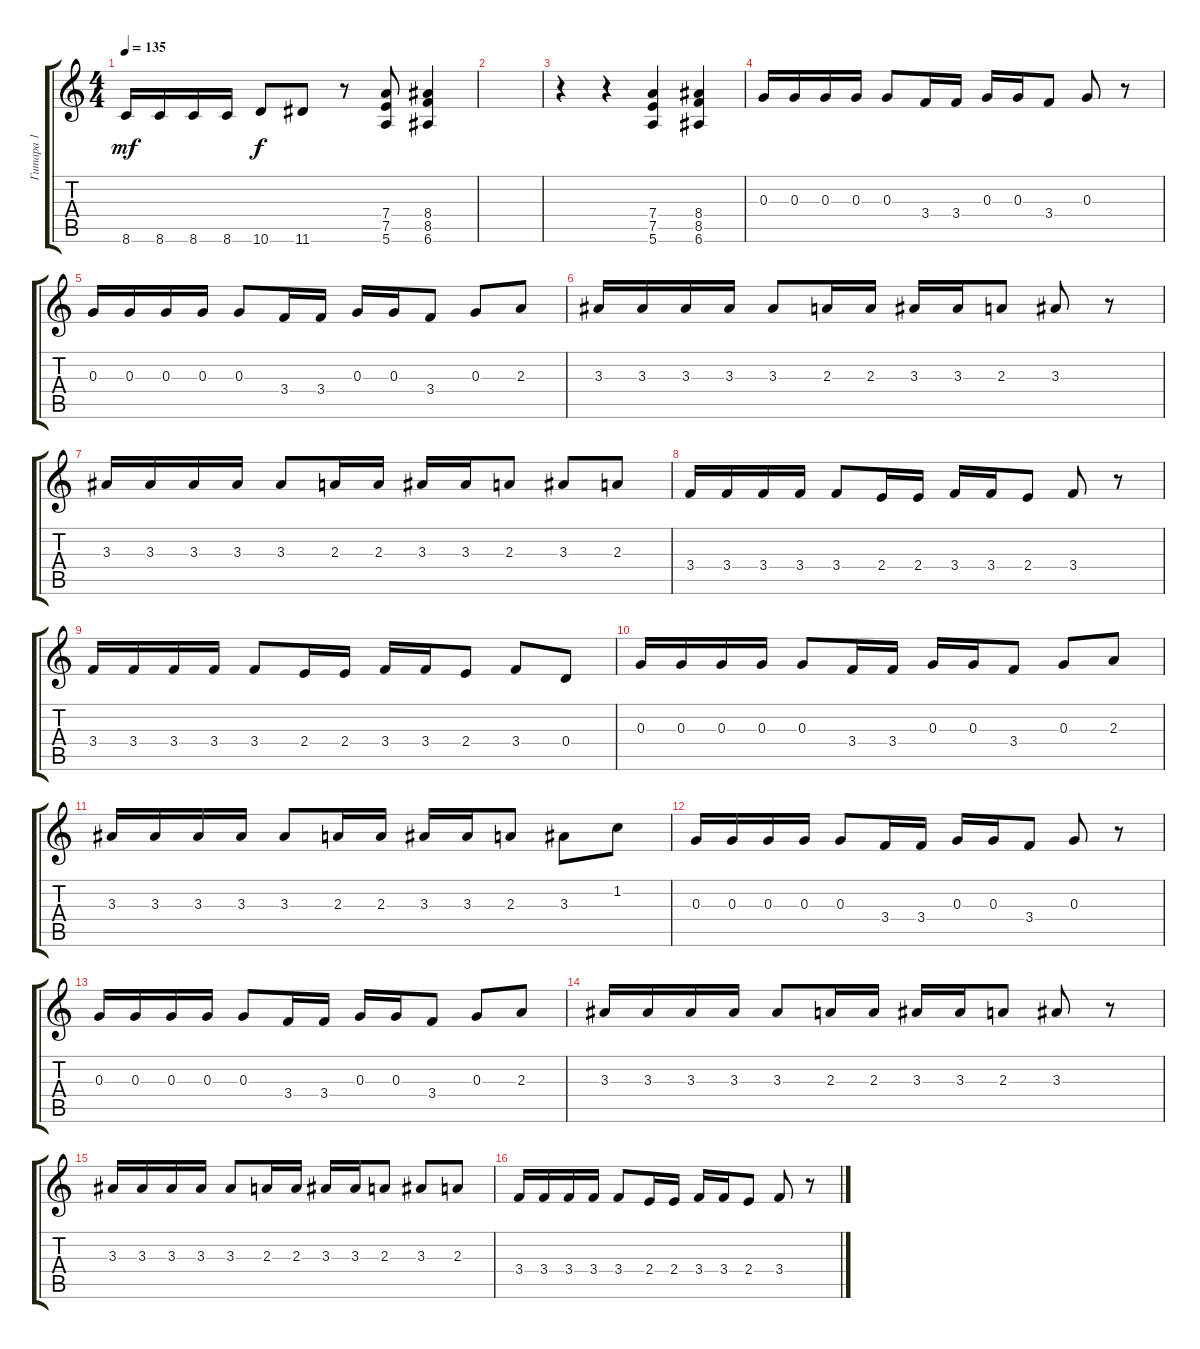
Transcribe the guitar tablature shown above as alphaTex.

\track ("Гитара 1" "Гитара 1") {instrument acousticguitarsteel}
\staff {score tabs}
\tuning (E4 B3 G3 D3 A2 E2) {hide}
\ts (4 4)
\tempo 135
\clef g2
\ks c
8.6.16{dy mf} 8.6.16 8.6.16 8.6.16 10.6.8{dy f} 11.6.8 r.8 (7.4 7.5 5.6).8 (8.4 8.5 6.6).4 |
|
r.4 r.4 (7.4 7.5 5.6).4 (8.4 8.5 6.6).4 |
0.3.16 0.3.16 0.3.16 0.3.16 0.3.8 3.4.16 3.4.16 0.3.16 0.3.16 3.4.8 0.3.8 r.8 |
0.3.16 0.3.16 0.3.16 0.3.16 0.3.8 3.4.16 3.4.16 0.3.16 0.3.16 3.4.8 0.3.8 2.3.8 |
3.3.16 3.3.16 3.3.16 3.3.16 3.3.8 2.3.16 2.3.16 3.3.16 3.3.16 2.3.8 3.3.8 r.8 |
3.3.16 3.3.16 3.3.16 3.3.16 3.3.8 2.3.16 2.3.16 3.3.16 3.3.16 2.3.8 3.3.8 2.3.8 |
3.4.16 3.4.16 3.4.16 3.4.16 3.4.8 2.4.16 2.4.16 3.4.16 3.4.16 2.4.8 3.4.8 r.8 |
3.4.16 3.4.16 3.4.16 3.4.16 3.4.8 2.4.16 2.4.16 3.4.16 3.4.16 2.4.8 3.4.8 0.4.8 |
0.3.16 0.3.16 0.3.16 0.3.16 0.3.8 3.4.16 3.4.16 0.3.16 0.3.16 3.4.8 0.3.8 2.3.8 |
3.3.16 3.3.16 3.3.16 3.3.16 3.3.8 2.3.16 2.3.16 3.3.16 3.3.16 2.3.8 3.3.8 1.2.8 |
0.3.16 0.3.16 0.3.16 0.3.16 0.3.8 3.4.16 3.4.16 0.3.16 0.3.16 3.4.8 0.3.8 r.8 |
0.3.16 0.3.16 0.3.16 0.3.16 0.3.8 3.4.16 3.4.16 0.3.16 0.3.16 3.4.8 0.3.8 2.3.8 |
3.3.16 3.3.16 3.3.16 3.3.16 3.3.8 2.3.16 2.3.16 3.3.16 3.3.16 2.3.8 3.3.8 r.8 |
3.3.16 3.3.16 3.3.16 3.3.16 3.3.8 2.3.16 2.3.16 3.3.16 3.3.16 2.3.8 3.3.8 2.3.8 |
3.4.16 3.4.16 3.4.16 3.4.16 3.4.8 2.4.16 2.4.16 3.4.16 3.4.16 2.4.8 3.4.8 r.8
